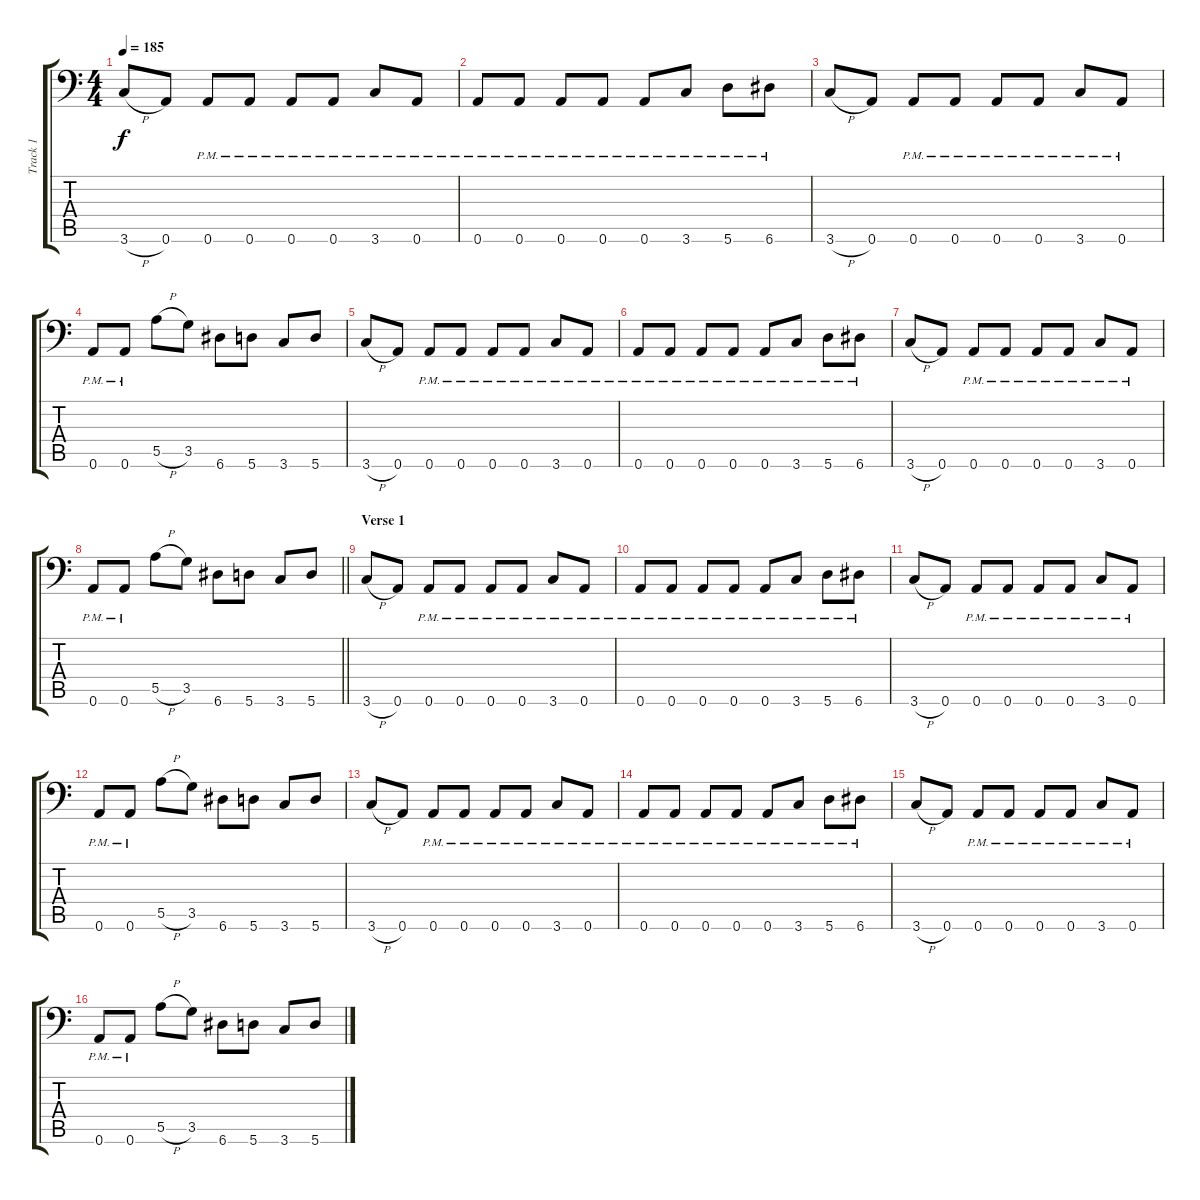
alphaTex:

\track ("Track 1" "Track 1") {instrument distortionguitar}
\staff {score tabs}
\tuning (B3 Gb3 D3 A2 E2 A1) {hide}
\ts (4 4)
\tempo 185
\clef f4
\ks c
3.6{h}.8{dy f} 0.6.8 0.6{pm}.8 0.6{pm}.8 0.6{pm}.8 0.6{pm}.8 3.6{pm}.8 0.6{pm}.8 |
0.6{pm}.8 0.6{pm}.8 0.6{pm}.8 0.6{pm}.8 0.6{pm}.8 3.6{pm}.8 5.6{pm}.8 6.6{pm}.8 |
3.6{h}.8 0.6.8 0.6{pm}.8 0.6{pm}.8 0.6{pm}.8 0.6{pm}.8 3.6{pm}.8 0.6{pm}.8 |
0.6{pm}.8 0.6{pm}.8 5.5{h}.8 3.5.8 6.6.8 5.6.8 3.6.8 5.6.8 |
3.6{h}.8 0.6.8 0.6{pm}.8 0.6{pm}.8 0.6{pm}.8 0.6{pm}.8 3.6{pm}.8 0.6{pm}.8 |
0.6{pm}.8 0.6{pm}.8 0.6{pm}.8 0.6{pm}.8 0.6{pm}.8 3.6{pm}.8 5.6{pm}.8 6.6{pm}.8 |
3.6{h}.8 0.6.8 0.6{pm}.8 0.6{pm}.8 0.6{pm}.8 0.6{pm}.8 3.6{pm}.8 0.6{pm}.8 |
\barLineRight lightlight
0.6{pm}.8 0.6{pm}.8 5.5{h}.8 3.5.8 6.6.8 5.6.8 3.6.8 5.6.8 |
\section ("" "Verse 1")
3.6{h}.8 0.6.8 0.6{pm}.8 0.6{pm}.8 0.6{pm}.8 0.6{pm}.8 3.6{pm}.8 0.6{pm}.8 |
0.6{pm}.8 0.6{pm}.8 0.6{pm}.8 0.6{pm}.8 0.6{pm}.8 3.6{pm}.8 5.6{pm}.8 6.6{pm}.8 |
3.6{h}.8 0.6.8 0.6{pm}.8 0.6{pm}.8 0.6{pm}.8 0.6{pm}.8 3.6{pm}.8 0.6{pm}.8 |
0.6{pm}.8 0.6{pm}.8 5.5{h}.8 3.5.8 6.6.8 5.6.8 3.6.8 5.6.8 |
3.6{h}.8 0.6.8 0.6{pm}.8 0.6{pm}.8 0.6{pm}.8 0.6{pm}.8 3.6{pm}.8 0.6{pm}.8 |
0.6{pm}.8 0.6{pm}.8 0.6{pm}.8 0.6{pm}.8 0.6{pm}.8 3.6{pm}.8 5.6{pm}.8 6.6{pm}.8 |
3.6{h}.8 0.6.8 0.6{pm}.8 0.6{pm}.8 0.6{pm}.8 0.6{pm}.8 3.6{pm}.8 0.6{pm}.8 |
0.6{pm}.8 0.6{pm}.8 5.5{h}.8 3.5.8 6.6.8 5.6.8 3.6.8 5.6.8
